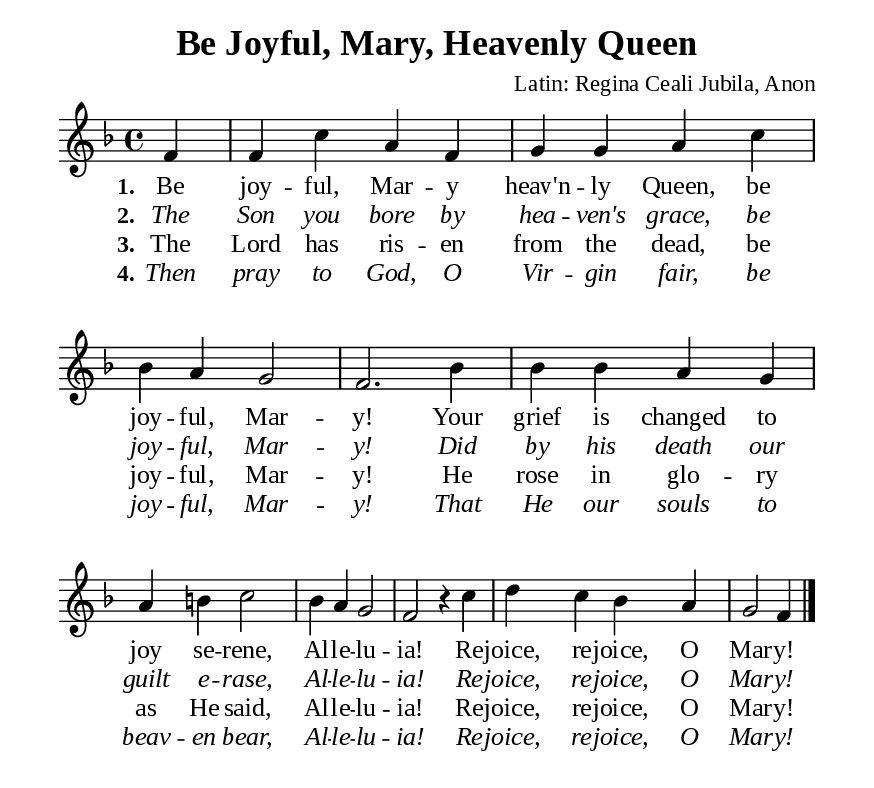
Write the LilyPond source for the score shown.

%%%%%%%%%%%%%%%%%%%%%%%%%%%%%
% CONTENTS OF THIS DOCUMENT
% 1. Common settings
% 2. Verse music
% 3. Verse lyrics
% 4. Layout
%%%%%%%%%%%%%%%%%%%%%%%%%%%%%

%%%%%%%%%%%%%%%%%%%%%%%%%%%%%
% 1. Common settings
%%%%%%%%%%%%%%%%%%%%%%%%%%%%%
\version "2.18.2"

\header {
  title = "Be Joyful, Mary, Heavenly Queen"
  composer = "Latin: Regina Ceali Jubila, Anon"
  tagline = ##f
}

global= {
  \key f \major
  \time 4/4
  \override Score.BarNumber.break-visibility = ##(#f #f #f)
  \override Lyrics.LyricSpace.minimum-distance = #3.0
}

\paper {
  #(set-paper-size "a5")
  top-margin = 3.2\mm
  bottom-marign = 10\mm
  left-margin = 10\mm
  right-margin = 10\mm
  indent = #0
  #(define fonts
	 (make-pango-font-tree "Liberation Serif"
	 		       "Liberation Serif"
			       "Liberation Serif"
			       (/ 20 20)))
  system-system-spacing = #'((basic-distance . 3) (padding . 5))
}

printItalic = \with {
  \override LyricText.font-shape = #'italic
}

%%%%%%%%%%%%%%%%%%%%%%%%%%%%%
% 2. Verse music
%%%%%%%%%%%%%%%%%%%%%%%%%%%%%
musicVerseSoprano = \relative c' {
                    \partial 4 f4 |
  %{	01	%} f c' a f |
  %{	02	%} g g a c |
  %{	03	%} bes a g2 |
  %{	04	%} f2. bes4 |
  %{	05	%} bes bes a g |
  %{	06	%} a b! c2 |
  %{	07	%} bes4 a g2 |
  %{	08	%} f r4 c' |
  %{	09	%} d c bes a |
                    g2 f4 \bar "|."
}

%%%%%%%%%%%%%%%%%%%%%%%%%%%%%
% 3. Verse lyrics
%%%%%%%%%%%%%%%%%%%%%%%%%%%%%
verseOne = \lyricmode {
  \set stanza = #"1."
  Be joy -- ful, Mar -- y heav'n -- ly Queen, be joy -- ful, Mar -- y!
  Your grief is changed to joy se -- rene,
  Al -- le -- lu -- ia! Re -- joice, re -- joice, O Mar -- y!
}

verseTwo = \lyricmode {
  \set stanza = #"2."
  The Son you bore by hea -- ven's grace, be joy -- ful, Mar -- y!
  Did by his death our guilt e -- rase,
  Al -- le -- lu -- ia! Re -- joice, re -- joice, O Mar -- y!
}

verseThree = \lyricmode {
  \set stanza = #"3."
  The Lord has ris -- en from the dead, be joy -- ful, Mar -- y!
  He rose in glo -- ry as He said,
  Al -- le -- lu -- ia! Re -- joice, re -- joice, O Mar -- y!
}

verseFour = \lyricmode {
  \set stanza = #"4."
  Then pray to God, O Vir -- gin fair, be joy -- ful, Mar -- y!
  That He our souls to beav -- en bear,
  Al -- le -- lu -- ia! Re -- joice, re -- joice, O Mar -- y!
}

%%%%%%%%%%%%%%%%%%%%%%%%%%%%%
% 4. Layout
%%%%%%%%%%%%%%%%%%%%%%%%%%%%%
\score {
    \new ChoirStaff <<
      \new Staff <<
        \clef "treble"
        \new Voice = "sopranos" { \global   \musicVerseSoprano }
      >>
      \new Lyrics \lyricsto sopranos \verseOne
      \new Lyrics \printItalic \lyricsto sopranos \verseTwo
      \new Lyrics \lyricsto sopranos \verseThree
      \new Lyrics \printItalic \lyricsto sopranos \verseFour
    >>
}
